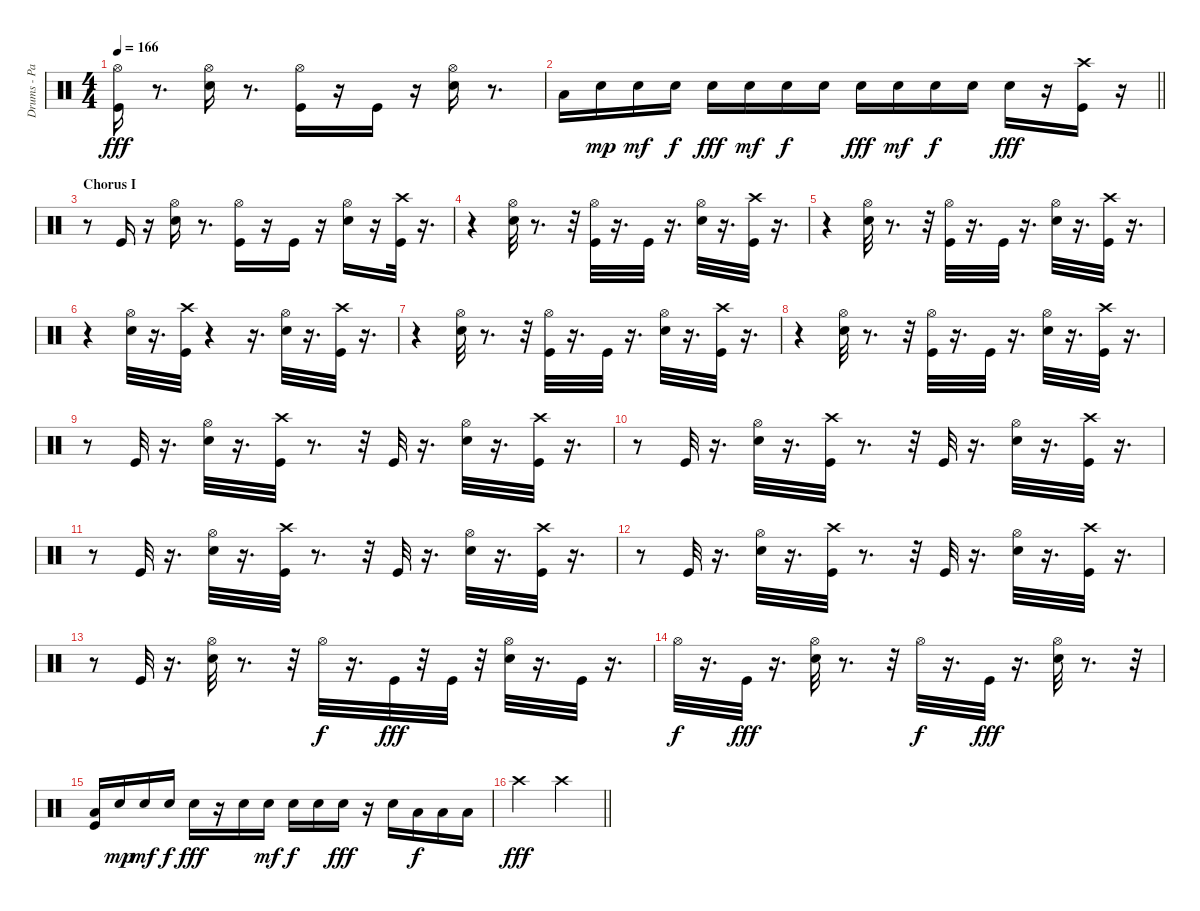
\track ("Drums - Paice - Руслан" "Drums - Pa") {instrument percussion}
\staff {score}
\articulation defaults
\ts (4 4)
\tempo 166
\clef neutral
\ks c
("Kick (hit)" "Hi-Hat (open)").16{dy fff} r.8{d} ("Snare (hit) 2" "Hi-Hat (open)").16 r.8{d} ("Hi-Hat (open)" "Kick (hit)").16 r.16 "Kick (hit)".16 r.16 ("Hi-Hat (open)" "Snare (hit) 2").16 r.8{d} |
\barLineRight lightlight "Low Tom (hit)".16 "Snare (hit) 2".16{dy mp} "Snare (hit) 2".16{dy mf} "Snare (hit) 2".16{dy f} "Snare (hit) 2".16{dy fff} "Snare (hit) 2".16{dy mf} "Snare (hit) 2".16{dy f} "Snare (hit) 2".16 "Snare (hit) 2".16{dy fff} "Snare (hit) 2".16{dy mf} "Snare (hit) 2".16{dy f} "Snare (hit) 2".16 "Snare (hit) 2".16{dy fff}
r.16 ("Kick (hit)" "Crash high (hit)").16 r.16 |
\section ("" "Chorus I")
r.8 "Kick (hit)".16 r.16 ("Hi-Hat (open)" "Snare (hit) 2").16 r.8{d} ("Hi-Hat (open)" "Kick (hit)").16 r.16 "Kick (hit)".16 r.16 ("Hi-Hat (open)" "Snare (hit) 2").16 r.16 ("Kick (hit)" "Crash high (hit)").32 r.16{d} |
r.4 ("Hi-Hat (open)" "Snare (hit) 2").32 r.8{d} r.32 ("Hi-Hat (open)" "Kick (hit)").32 r.16{d} "Kick (hit)".32 r.16{d} ("Hi-Hat (open)" "Snare (hit) 2").32 r.16{d} ("Kick (hit)" "Crash high (hit)").32 r.16{d} |
r.4 ("Hi-Hat (open)" "Snare (hit) 2").32 r.8{d} r.32 ("Hi-Hat (open)" "Kick (hit)").32 r.16{d} "Kick (hit)".32 r.16{d} ("Hi-Hat (open)" "Snare (hit) 2").32 r.16{d} ("Kick (hit)" "Crash high (hit)").32 r.16{d} |
r.4 ("Hi-Hat (open)" "Snare (hit) 2").32 r.16{d} ("Kick (hit)" "Crash high (hit)").32 r.4 r.16{d} ("Hi-Hat (open)" "Snare (hit) 2").32 r.16{d} ("Kick (hit)" "Crash high (hit)").32 r.16{d} |
r.4 ("Snare (hit) 2" "Hi-Hat (open)").32 r.8{d} r.32 ("Kick (hit)" "Hi-Hat (open)").32 r.16{d} "Kick (hit)".32 r.16{d} ("Hi-Hat (open)" "Snare (hit) 2").32 r.16{d} ("Crash high (hit)" "Kick (hit)").32 r.16{d} |
r.4 ("Snare (hit) 2" "Hi-Hat (open)").32 r.8{d} r.32 ("Kick (hit)" "Hi-Hat (open)").32 r.16{d} "Kick (hit)".32 r.16{d} ("Snare (hit) 2" "Hi-Hat (open)").32 r.16{d} ("Crash high (hit)" "Kick (hit)").32 r.16{d} |
r.8 "Kick (hit)".32 r.16{d} ("Hi-Hat (open)" "Snare (hit) 2").32 r.16{d} ("Kick (hit)" "Crash high (hit)").32 r.8{d} r.32 "Kick (hit)".32 r.16{d} ("Hi-Hat (open)" "Snare (hit) 2").32 r.16{d} ("Crash high (hit)" "Kick (hit)").32 r.16{d} |
r.8 "Kick (hit)".32 r.16{d} ("Snare (hit) 2" "Hi-Hat (open)").32 r.16{d} ("Kick (hit)" "Crash high (hit)").32 r.8{d} r.32 "Kick (hit)".32 r.16{d} ("Hi-Hat (open)" "Snare (hit) 2").32 r.16{d} ("Crash high (hit)" "Kick (hit)").32 r.16{d} |
r.8 "Kick (hit)".32 r.16{d} ("Hi-Hat (open)" "Snare (hit) 2").32 r.16{d} ("Crash high (hit)" "Kick (hit)").32 r.8{d} r.32 "Kick (hit)".32 r.16{d} ("Hi-Hat (open)" "Snare (hit) 2").32 r.16{d} ("Crash high (hit)" "Kick (hit)").32 r.16{d} |
r.8 "Kick (hit)".32 r.16{d} ("Snare (hit) 2" "Hi-Hat (open)").32 r.16{d} ("Crash high (hit)" "Kick (hit)").32 r.8{d} r.32 "Kick (hit)".32 r.16{d} ("Hi-Hat (open)" "Snare (hit) 2").32 r.16{d} ("Crash high (hit)" "Kick (hit)").32 r.16{d} |
r.8 "Kick (hit)".32 r.16{d} ("Snare (hit) 2" "Hi-Hat (open)").32 r.8{d} r.32 "Hi-Hat (open)".32{dy f} r.16{d} "Kick (hit)".32{dy fff} r.32 "Kick (hit)".32 r.32 ("Snare (hit) 2" "Hi-Hat (open)").32 r.16{d} "Kick (hit)".32 r.16{d} |
"Hi-Hat (open)".32{dy f} r.16{d} "Kick (hit)".32{dy fff} r.16{d} ("Snare (hit) 2" "Hi-Hat (open)").32 r.8{d} r.32 "Hi-Hat (open)".32{dy f} r.16{d} "Kick (hit)".32{dy fff} r.16{d} ("Snare (hit) 2" "Hi-Hat (open)").32 r.8{d} r.32 |
("Kick (hit)" "Low Tom (hit)").16 "Snare (hit) 2".16{dy mp} "Snare (hit) 2".16{dy mf} "Snare (hit) 2".16{dy f} "Snare (hit) 2".16{dy fff} r.16 "Snare (hit) 2".16 "Snare (hit) 2".16{dy mf} "Snare (hit) 2".16{dy f} "Snare (hit) 2".16 "Snare (hit) 2".16{dy fff} r.16 "Snare (hit) 2".16 "Low Tom (hit)".16{dy f} "Low Tom (hit)".16 "Low Tom (hit)".16 |
\barLineRight lightlight "Crash high (hit)".2{dy fff volume 14} "Crash high (hit)".2
